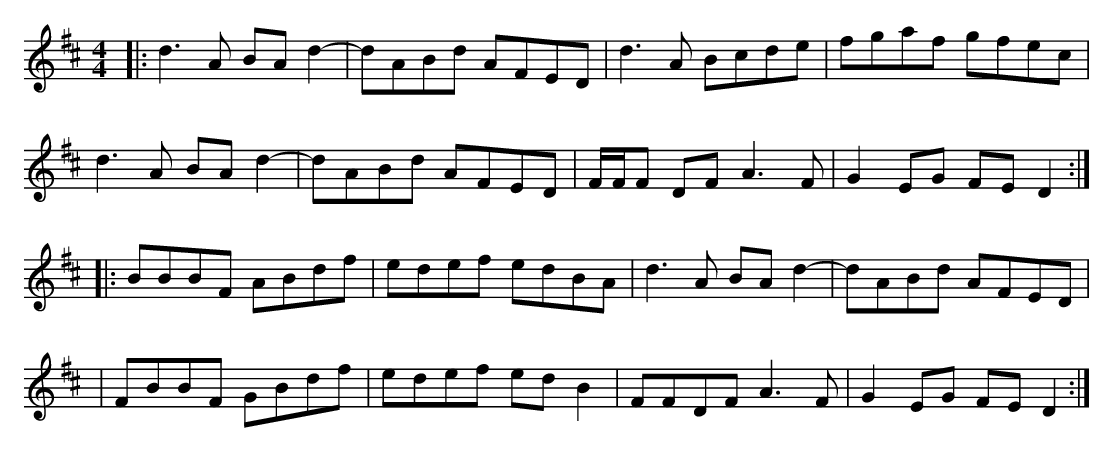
X:1
M:4/4
K:D
|: d3A BAd2-|dABd AFED | d3A Bcde | fgaf gfec |
d3A BAd2-|dABd AFED | F/F/F DF A3F | G2EG FED2 :|
|: BBBF ABdf | edef edBA | d3A BAd2-|dABd AFED |
| FBBF GBdf | edef edB2 | FFDF A3F | G2EG FED2 :|
